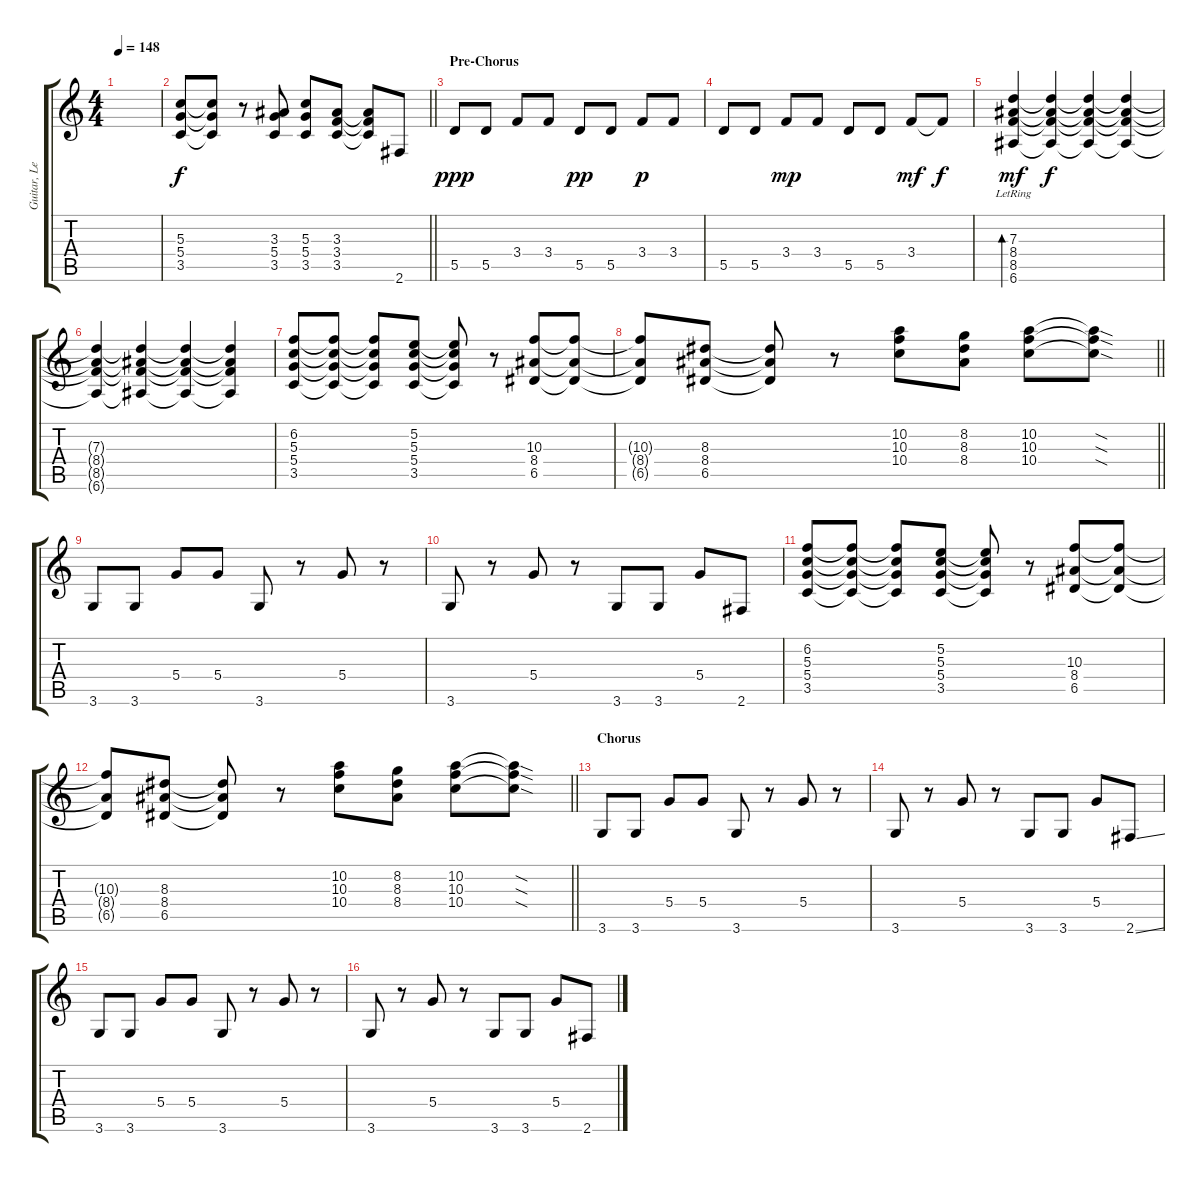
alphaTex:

\track ("Guitar, Lead" "Guitar, Le") {instrument overdrivenguitar}
\staff {score tabs}
\tuning (E4 B3 G3 D3 A2 E2) {hide}
\ts (4 4)
\tempo 148
\clef g2
\ks c
|
\barLineRight lightlight
(5.3 5.4 3.5).8 (5.3{t} 5.4{t} 3.5{t}).8 r.8 (3.3 5.4 3.5).8 (5.3 5.4 3.5).8 (3.3 3.4 3.5).8 (3.3{t} 3.4{t} 3.5{t}).8 2.6.8 |
\section ("" "Pre-Chorus")
5.5.8{dy ppp} 5.5.8 3.4.8 3.4.8 5.5.8{dy pp} 5.5.8 3.4.8{dy p} 3.4.8 |
5.5.8 5.5.8 3.4.8{dy mp} 3.4.8 5.5.8 5.5.8 3.4.8{dy mf} 3.4{t}.8{dy f} |
(7.3{lr} 8.4{lr} 8.5{lr} 6.6{lr}).4{bd 240 dy mf} (7.3{t} 8.4{t} 8.5{t} 6.6{t}).4{dy f} (7.3{t} 8.4{t} 8.5{t} 6.6{t}).4 (7.3{t} 8.4{t} 8.5{t} 6.6{t}).4 |
(7.3{t} 8.4{t} 8.5{t} 6.6{t}).4 (7.3{t} 8.4{t} 8.5{t} 6.6{t}).4 (7.3{t} 8.4{t} 8.5{t} 6.6{t}).4 (7.3{t} 8.4{t} 8.5{t} 6.6{t}).4 |
(6.2 5.3 5.4 3.5).8 (6.2{t} 5.3{t} 5.4{t} 3.5{t}).8 (6.2{t} 5.3{t} 5.4{t} 3.5{t}).8 (5.2 5.3 5.4 3.5).8 (5.2{t} 5.3{t} 5.4{t} 3.5{t}).8 r.8 (10.3 8.4 6.5).8 (10.3{t} 8.4{t} 6.5{t}).8 |
\barLineRight lightlight
(10.3{t} 8.4{t} 6.5{t}).8 (8.3 8.4 6.5).8 (8.3{t} 8.4{t} 6.5{t}).8 r.8 (10.2 10.3 10.4).8 (8.2 8.3 8.4).8 (10.2 10.3 10.4).8 (10.2{sod t} 10.3{sod t} 10.4{sod t}).8 |
3.6.8 3.6.8 5.4.8 5.4.8 3.6.8 r.8 5.4.8 r.8 |
3.6.8 r.8 5.4.8 r.8 3.6.8 3.6.8 5.4.8 2.6.8 |
(6.2 5.3 5.4 3.5).8 (6.2{t} 5.3{t} 5.4{t} 3.5{t}).8 (6.2{t} 5.3{t} 5.4{t} 3.5{t}).8 (5.2 5.3 5.4 3.5).8 (5.2{t} 5.3{t} 5.4{t} 3.5{t}).8 r.8 (10.3 8.4 6.5).8 (10.3{t} 8.4{t} 6.5{t}).8 |
\barLineRight lightlight
(10.3{t} 8.4{t} 6.5{t}).8 (8.3 8.4 6.5).8 (8.3{t} 8.4{t} 6.5{t}).8 r.8 (10.2 10.3 10.4).8 (8.2 8.3 8.4).8 (10.2 10.3 10.4).8 (10.2{sod t} 10.3{sod t} 10.4{sod t}).8 |
\section ("" "Chorus")
3.6.8 3.6.8 5.4.8 5.4.8 3.6.8 r.8 5.4.8 r.8 |
3.6.8 r.8 5.4.8 r.8 3.6.8 3.6.8 5.4.8 2.6{ss}.8 |
3.6.8 3.6.8 5.4.8 5.4.8 3.6.8 r.8 5.4.8 r.8 |
3.6.8 r.8 5.4.8 r.8 3.6.8 3.6.8 5.4.8 2.6{ss}.8
